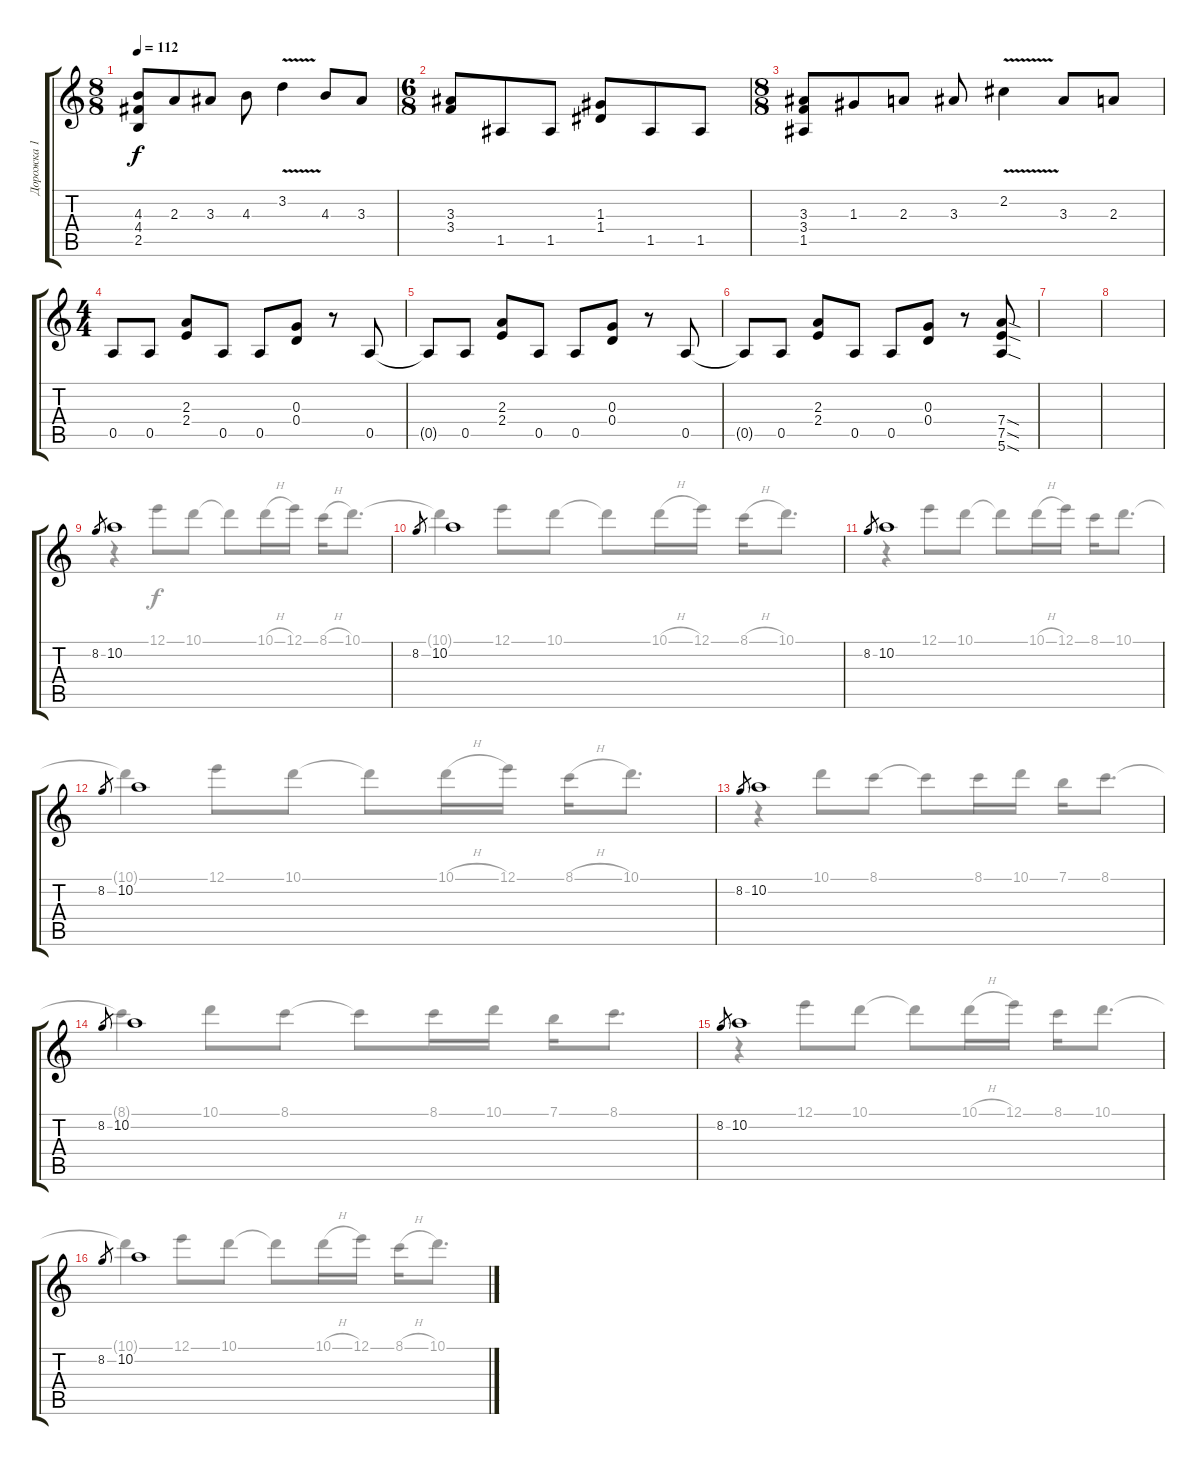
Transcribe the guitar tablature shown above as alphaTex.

\track ("Дорожка 1" "Дорожка 1") {instrument electricguitarclean}
\staff {score tabs}
\tuning (E4 B3 G3 D3 A2 E2) {hide}
\voice
\ts (8 8)
\tempo 112
\clef g2
\ks c
(4.3 4.4 2.5).8{dy f} 2.3.8 3.3.8 4.3.8 3.2{v}.4 4.3.8 3.3.8 |
\ts (6 8)
(3.3 3.4).8 1.5.8 1.5.8 (1.3 1.4).8 1.5.8 1.5.8 |
\ts (8 8)
(3.3 3.4 1.5).8 1.3.8 2.3.8 3.3.8 2.2{v}.4 3.3.8 2.3.8 |
\ts (4 4)
0.5.8 0.5.8 (2.3 2.4).8 0.5.8 0.5.8 (0.3 0.4).8 r.8 0.5.8 |
0.5{t}.8 0.5.8 (2.3 2.4).8 0.5.8 0.5.8 (0.3 0.4).8 r.8 0.5.8 |
0.5{t}.8 0.5.8 (2.3 2.4).8 0.5.8 0.5.8 (0.3 0.4).8 r.8 (7.4{sod} 7.5{sod} 5.6{sod}).8 |
|
|
8.2.8{gr} 10.2.1{instrument electricguitarclean} |
8.2.8{gr} 10.2.1 |
8.2.8{gr} 10.2.1 |
8.2.8{gr} 10.2.1 |
8.2.8{gr} 10.2.1{instrument electricguitarclean} |
8.2.8{gr} 10.2.1 |
8.2.8{gr} 10.2.1 |
8.2.8{gr} 10.2.1
\voice
\clef g2
\ottava regular
\simile none
\ks c
|
|
|
|
|
|
|
|
r.4 12.1.8 10.1.8 10.1{t}.8 10.1{h}.16 12.1.16 8.1{h}.16 10.1.8{d} |
10.1{t}.4 12.1.8 10.1.8 10.1{t}.8 10.1{h}.16 12.1.16 8.1{h}.16 10.1.8{d} |
r.4 12.1.8 10.1.8 10.1{t}.8 10.1{h}.16 12.1.16 8.1.16 10.1.8{d} |
10.1{t}.4 12.1.8 10.1.8 10.1{t}.8 10.1{h}.16 12.1.16 8.1{h}.16 10.1.8{d} |
r.4 10.1.8 8.1.8 8.1{t}.8 8.1.16 10.1.16 7.1.16 8.1.8{d} |
8.1{t}.4 10.1.8 8.1.8 8.1{t}.8 8.1.16 10.1.16 7.1.16 8.1.8{d} |
r.4 12.1.8 10.1.8 10.1{t}.8 10.1{h}.16 12.1.16 8.1.16 10.1.8{d} |
10.1{t}.4 12.1.8 10.1.8 10.1{t}.8 10.1{h}.16 12.1.16 8.1{h}.16 10.1.8{d}
